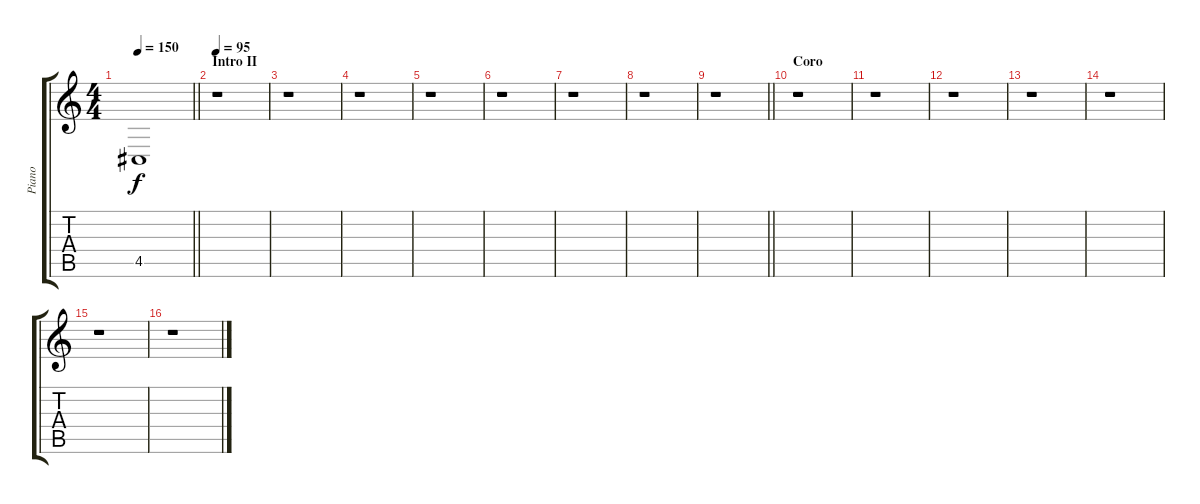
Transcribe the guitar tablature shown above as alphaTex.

\track ("Piano" "Piano") {instrument acousticgrandpiano}
\staff {score tabs}
\tuning (E4 B3 G3 D3 A2 E2) {hide}
\ts (4 4)
\tempo 150
\clef g2
\barLineRight lightlight
\ks c
4.5{t}.1{dy f} |
\section ("" "Intro II")
\tempo 95
r.1 |
r.1 |
r.1 |
r.1 |
r.1 |
r.1 |
r.1 |
\barLineRight lightlight
r.1 |
\section ("" "Coro")
r.1 |
r.1 |
r.1 |
r.1 |
r.1 |
r.1 |
r.1
